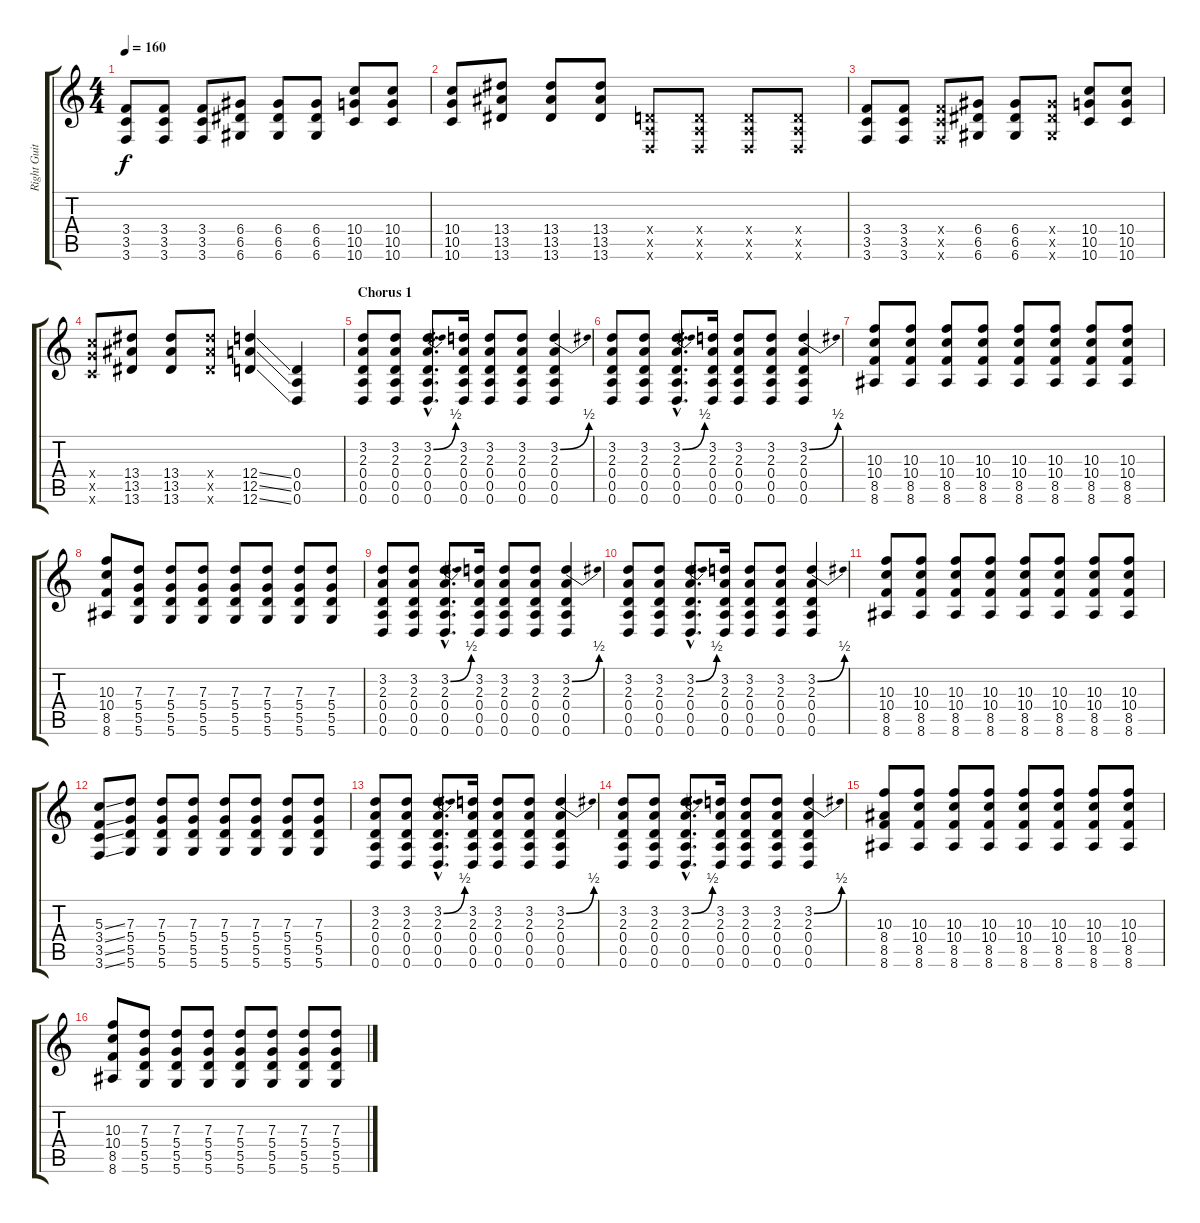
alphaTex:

\track ("Right Guitar" "Right Guit") {instrument overdrivenguitar}
\staff {score tabs}
\tuning (E4 B3 G3 D3 A2 D2) {hide}
\ts (4 4)
\tempo 160
\clef g2
\ks c
(3.4 3.5 3.6).8{dy f} (3.4 3.5 3.6).8 (3.4 3.5 3.6).8 (6.4 6.5 6.6).8 (6.4 6.5 6.6).8 (6.4 6.5 6.6).8 (10.4 10.5 10.6).8 (10.4 10.5 10.6).8 |
(10.4 10.5 10.6).8 (13.4 13.5 13.6).8 (13.4 13.5 13.6).8 (13.4 13.5 13.6).8 (0.4{x} 0.5{x} 0.6{x}).8 (0.4{x} 0.5{x} 0.6{x}).8 (0.4{x} 0.5{x} 0.6{x}).8 (0.4{x} 0.5{x} 0.6{x}).8 |
(3.4 3.5 3.6).8 (3.4 3.5 3.6).8 (3.4{x} 3.5{x} 3.6{x}).8 (6.4 6.5 6.6).8 (6.4 6.5 6.6).8 (6.4{x} 6.5{x} 6.6{x}).8 (10.4 10.5 10.6).8 (10.4 10.5 10.6).8 |
(10.4{x} 10.5{x} 10.6{x}).8 (13.4 13.5 13.6).8 (13.4 13.5 13.6).8 (13.4{x} 13.5{x} 13.6{x}).8 (12.4{ss} 12.5{ss} 12.6{ss}).4 (0.4 0.5 0.6).4 |
\section ("" "Chorus 1")
(3.2 2.3 0.4 0.5 0.6).8 (3.2 2.3 0.4 0.5 0.6).8 (3.2{be (bend 0 0 60 2) hac} 2.3{hac} 0.4{hac} 0.5{hac} 0.6{hac}).8{d} (3.2 2.3 0.4 0.5 0.6).16 (3.2 2.3 0.4 0.5 0.6).8 (3.2 2.3 0.4 0.5 0.6).8 (3.2{be (bend 0 0 60 2)} 2.3 0.4 0.5 0.6).4 |
(3.2 2.3 0.4 0.5 0.6).8 (3.2 2.3 0.4 0.5 0.6).8 (3.2{be (bend 0 0 60 2) hac} 2.3{hac} 0.4{hac} 0.5{hac} 0.6{hac}).8{d} (3.2 2.3 0.4 0.5 0.6).16 (3.2 2.3 0.4 0.5 0.6).8 (3.2 2.3 0.4 0.5 0.6).8 (3.2{be (bend 0 0 60 2)} 2.3 0.4 0.5 0.6).4 |
(10.3 10.4 8.5 8.6).8 (10.3 10.4 8.5 8.6).8 (10.3 10.4 8.5 8.6).8 (10.3 10.4 8.5 8.6).8 (10.3 10.4 8.5 8.6).8 (10.3 10.4 8.5 8.6).8 (10.3 10.4 8.5 8.6).8 (10.3 10.4 8.5 8.6).8 |
(10.3 10.4 8.5 8.6).8 (7.3 5.4 5.5 5.6).8 (7.3 5.4 5.5 5.6).8 (7.3 5.4 5.5 5.6).8 (7.3 5.4 5.5 5.6).8 (7.3 5.4 5.5 5.6).8 (7.3 5.4 5.5 5.6).8 (7.3 5.4 5.5 5.6).8 |
(3.2 2.3 0.4 0.5 0.6).8 (3.2 2.3 0.4 0.5 0.6).8 (3.2{be (bend 0 0 60 2) hac} 2.3{hac} 0.4{hac} 0.5{hac} 0.6{hac}).8{d} (3.2 2.3 0.4 0.5 0.6).16 (3.2 2.3 0.4 0.5 0.6).8 (3.2 2.3 0.4 0.5 0.6).8 (3.2{be (bend 0 0 60 2)} 2.3 0.4 0.5 0.6).4 |
(3.2 2.3 0.4 0.5 0.6).8 (3.2 2.3 0.4 0.5 0.6).8 (3.2{be (bend 0 0 60 2) hac} 2.3{hac} 0.4{hac} 0.5{hac} 0.6{hac}).8{d} (3.2 2.3 0.4 0.5 0.6).16 (3.2 2.3 0.4 0.5 0.6).8 (3.2 2.3 0.4 0.5 0.6).8 (3.2{be (bend 0 0 60 2)} 2.3 0.4 0.5 0.6).4 |
(10.3 10.4 8.5 8.6).8 (10.3 10.4 8.5 8.6).8 (10.3 10.4 8.5 8.6).8 (10.3 10.4 8.5 8.6).8 (10.3 10.4 8.5 8.6).8 (10.3 10.4 8.5 8.6).8 (10.3 10.4 8.5 8.6).8 (10.3 10.4 8.5 8.6).8 |
(5.3{ss} 3.4{ss} 3.5{ss} 3.6{ss}).8 (7.3 5.4 5.5 5.6).8 (7.3 5.4 5.5 5.6).8 (7.3 5.4 5.5 5.6).8 (7.3 5.4 5.5 5.6).8 (7.3 5.4 5.5 5.6).8 (7.3 5.4 5.5 5.6).8 (7.3 5.4 5.5 5.6).8 |
(3.2 2.3 0.4 0.5 0.6).8 (3.2 2.3 0.4 0.5 0.6).8 (3.2{be (bend 0 0 60 2) hac} 2.3{hac} 0.4{hac} 0.5{hac} 0.6{hac}).8{d} (3.2 2.3 0.4 0.5 0.6).16 (3.2 2.3 0.4 0.5 0.6).8 (3.2 2.3 0.4 0.5 0.6).8 (3.2{be (bend 0 0 60 2)} 2.3 0.4 0.5 0.6).4 |
(3.2 2.3 0.4 0.5 0.6).8 (3.2 2.3 0.4 0.5 0.6).8 (3.2{be (bend 0 0 60 2) hac} 2.3{hac} 0.4{hac} 0.5{hac} 0.6{hac}).8{d} (3.2 2.3 0.4 0.5 0.6).16 (3.2 2.3 0.4 0.5 0.6).8 (3.2 2.3 0.4 0.5 0.6).8 (3.2{be (bend 0 0 60 2)} 2.3 0.4 0.5 0.6).4 |
(10.3 8.4 8.5 8.6).8 (10.3 10.4 8.5 8.6).8 (10.3 10.4 8.5 8.6).8 (10.3 10.4 8.5 8.6).8 (10.3 10.4 8.5 8.6).8 (10.3 10.4 8.5 8.6).8 (10.3 10.4 8.5 8.6).8 (10.3 10.4 8.5 8.6).8 |
(10.3 10.4 8.5 8.6).8 (7.3 5.4 5.5 5.6).8 (7.3 5.4 5.5 5.6).8 (7.3 5.4 5.5 5.6).8 (7.3 5.4 5.5 5.6).8 (7.3 5.4 5.5 5.6).8 (7.3 5.4 5.5 5.6).8 (7.3 5.4 5.5 5.6).8
